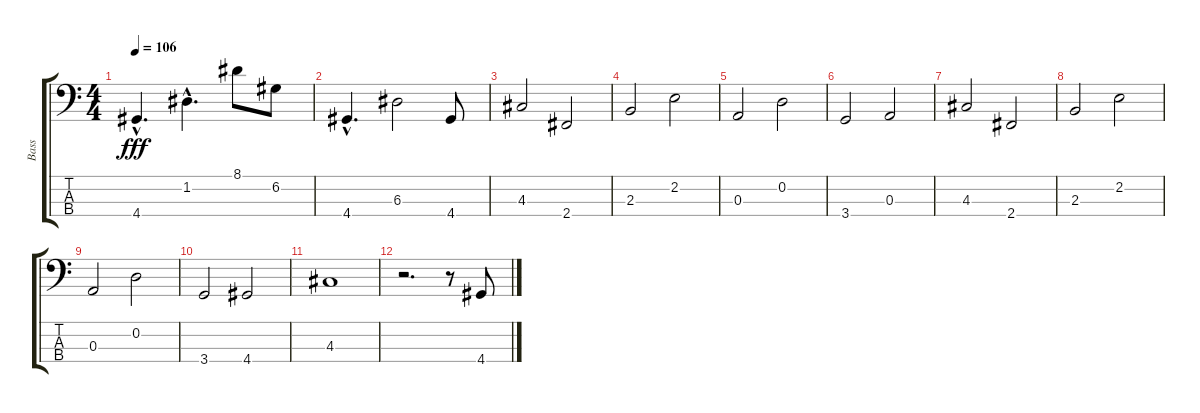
\track ("Bass" "Bass") {instrument acousticbass}
\staff {score tabs}
\tuning (G2 D2 A1 E1) {hide}
\ts (4 4)
\tempo 106
\clef f4
\ks c
4.4{hac}.4{d dy fff} 1.2{hac}.4{d} 8.1.8 6.2.8 |
4.4{hac}.4{d} 6.3.2 4.4.8 |
4.3.2 2.4.2 |
2.3.2 2.2.2 |
0.3.2 0.2.2 |
3.4.2 0.3.2 |
4.3.2 2.4.2 |
2.3.2 2.2.2 |
0.3.2 0.2.2 |
3.4.2 4.4.2 |
4.3.1 |
r.2{d} r.8 4.4.8
